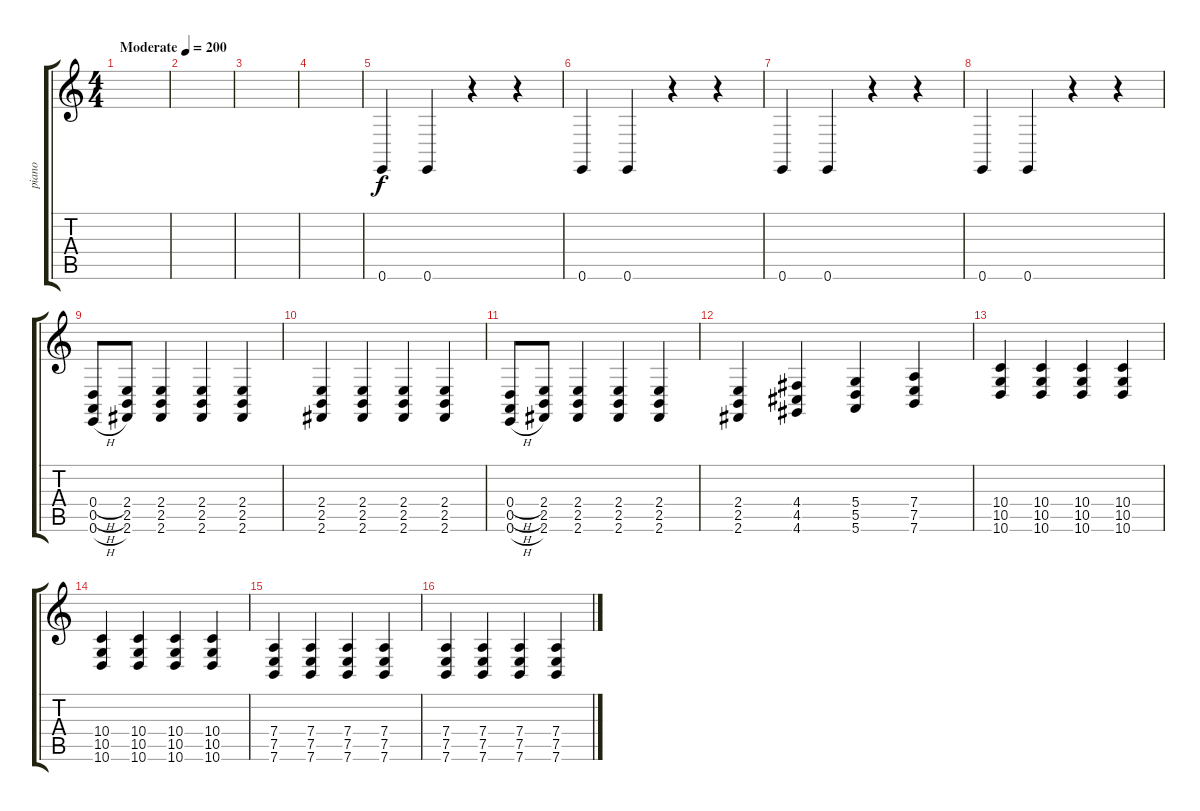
\track ("piano" "piano") {instrument acousticgrandpiano}
\staff {score tabs}
\tuning (E4 B3 G3 D3 A2 E2) {hide}
\ts (4 4)
\tempo (200 "Moderate")
\clef g2
\ks c
|
|
|
|
0.6.4 0.6.4 r.4 r.4 |
0.6.4 0.6.4 r.4 r.4 |
0.6.4 0.6.4 r.4 r.4 |
0.6.4 0.6.4 r.4 r.4 |
(0.4{h} 0.5{h} 0.6{h}).8 (2.4 2.5 2.6).8 (2.4 2.5 2.6).4 (2.4 2.5 2.6).4 (2.4 2.5 2.6).4 |
(2.4 2.5 2.6).4 (2.4 2.5 2.6).4 (2.4 2.5 2.6).4 (2.4 2.5 2.6).4 |
(0.4{h} 0.5{h} 0.6{h}).8 (2.4 2.5 2.6).8 (2.4 2.5 2.6).4 (2.4 2.5 2.6).4 (2.4 2.5 2.6).4 |
(2.4 2.5 2.6).4 (4.4 4.5 4.6).4 (5.4 5.5 5.6).4 (7.4 7.5 7.6).4 |
(10.4 10.5 10.6).4 (10.4 10.5 10.6).4 (10.4 10.5 10.6).4 (10.4 10.5 10.6).4 |
(10.4 10.5 10.6).4 (10.4 10.5 10.6).4 (10.4 10.5 10.6).4 (10.4 10.5 10.6).4 |
(7.4 7.5 7.6).4 (7.4 7.5 7.6).4 (7.4 7.5 7.6).4 (7.4 7.5 7.6).4 |
(7.4 7.5 7.6).4 (7.4 7.5 7.6).4 (7.4 7.5 7.6).4 (7.4 7.5 7.6).4
